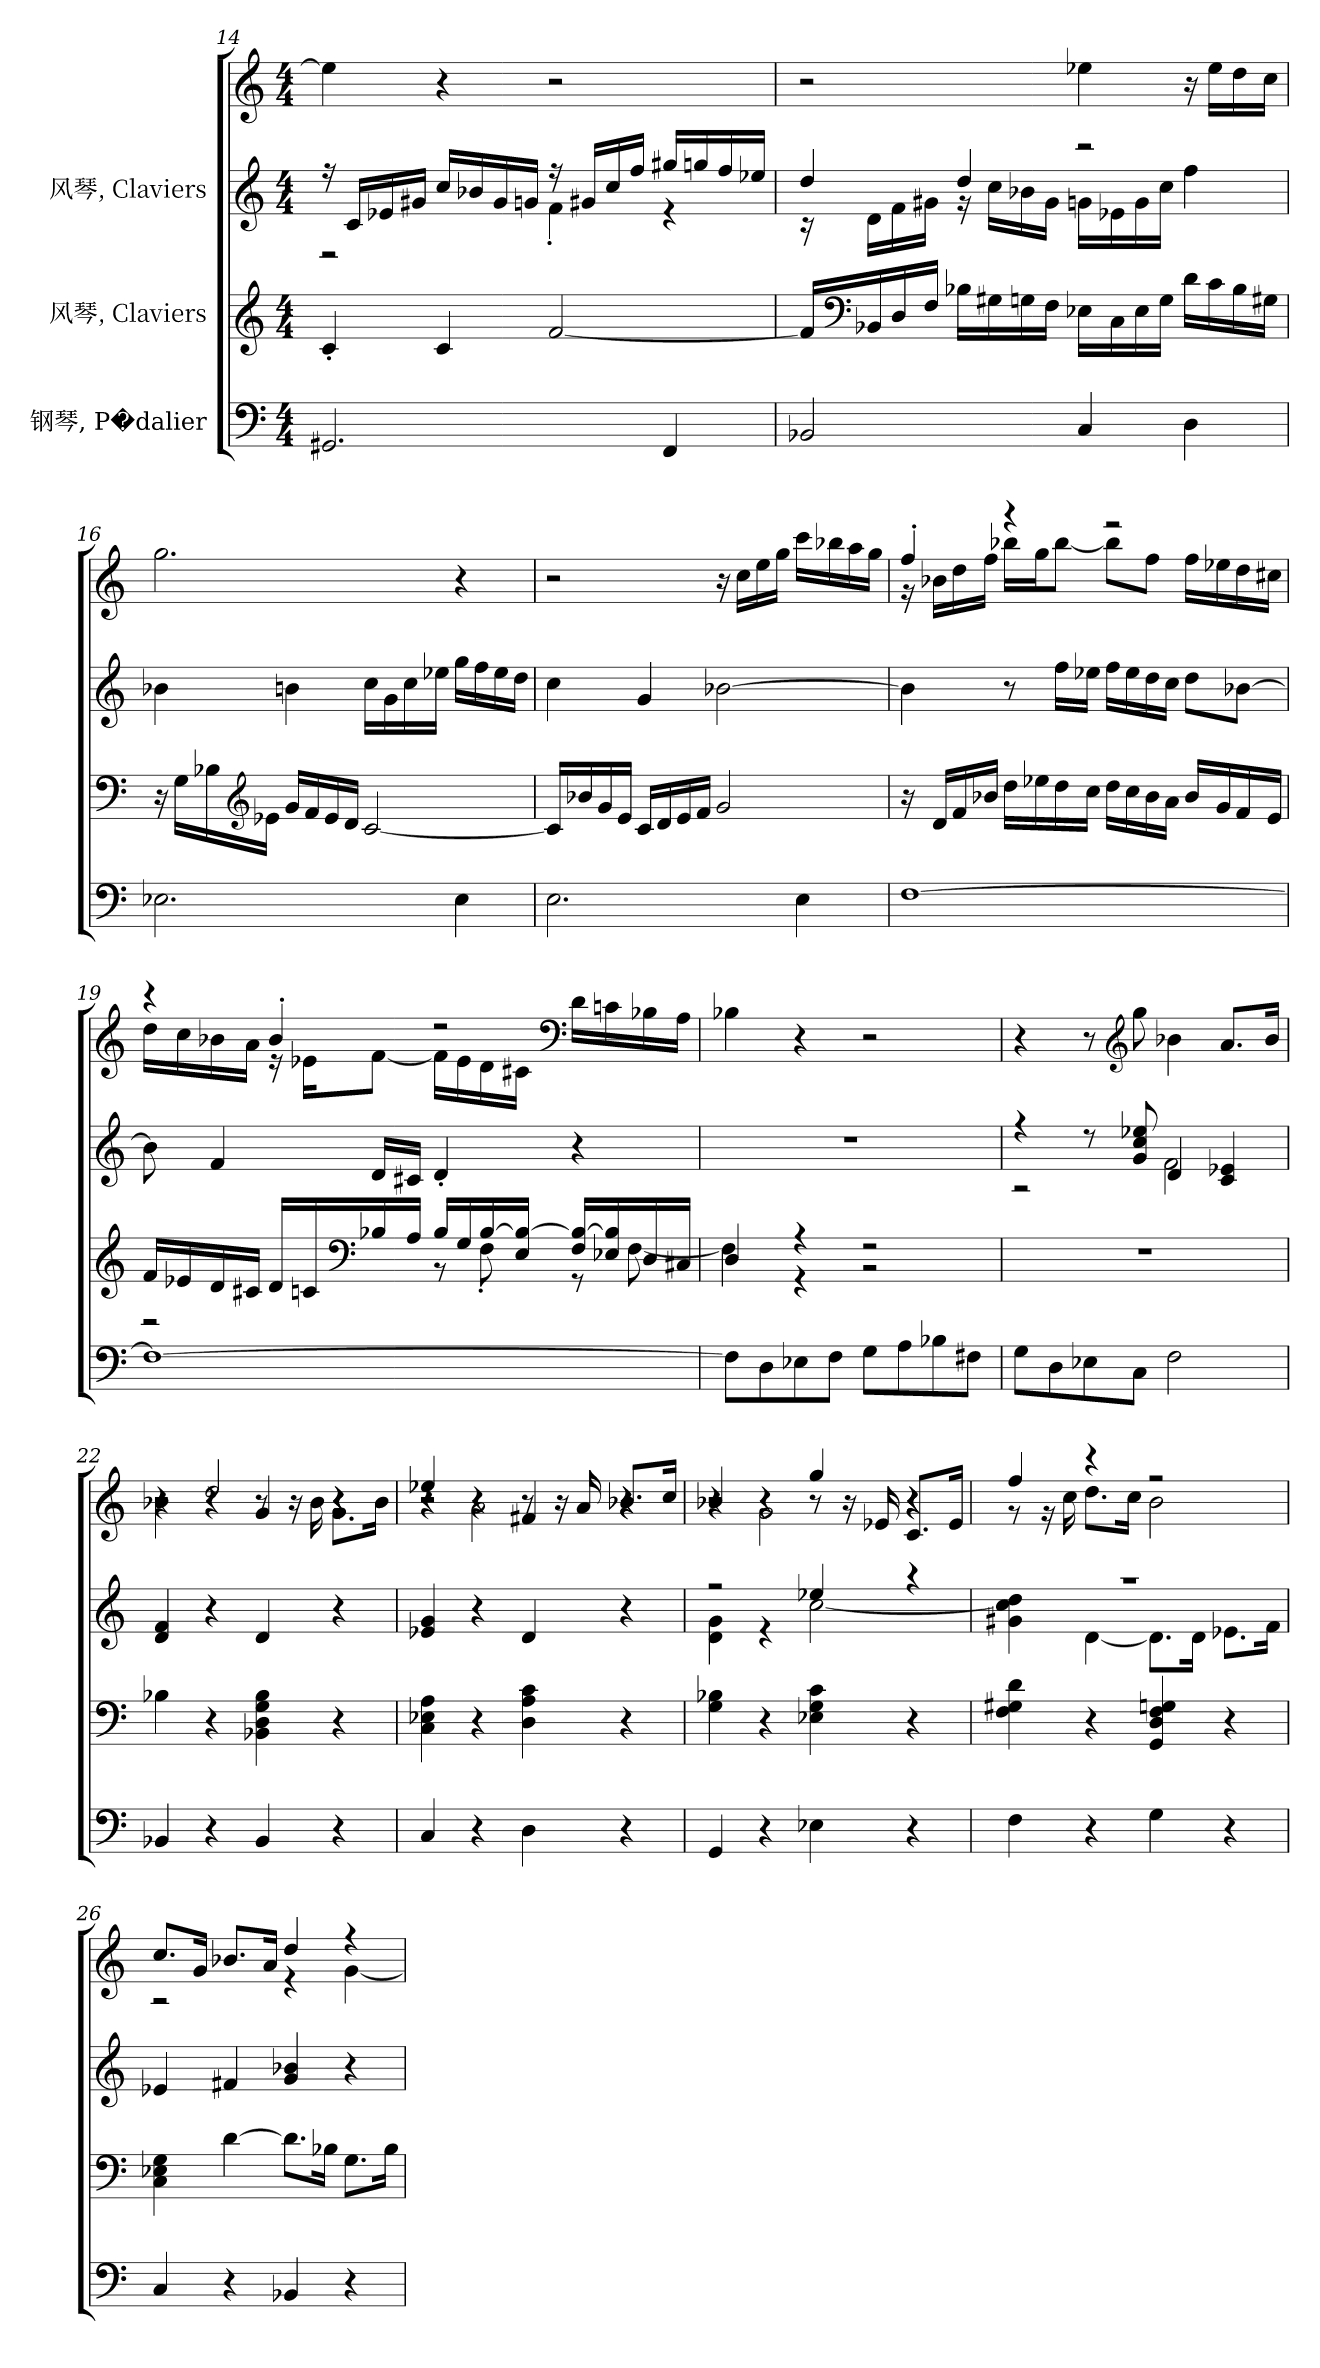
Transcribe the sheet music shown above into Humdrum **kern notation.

**kern	**kern	**kern	**kern
*part3	*part2	*part1	*part1
*staff4	*staff3	*staff2	*staff1
*I"钢琴, P�dalier	*I"风琴, Claviers	*I"风琴, Claviers	*
!!LO:LB:g=z
*clefF4	*clefG2	*clefG2	*clefG2
*k[]	*k[]	*k[]	*k[]
*M4/4	*M4/4	*M4/4	*M4/4
=14	=14	=14	=14
*	*	*^	*
2.GG#X/	4c'/	16r	2r	4ee-\]
.	.	16c/LL	.	.
.	.	16e-X/	.	.
.	.	16g#X/JJ	.	.
.	4c/	16cc/LL	.	4r
.	.	16b-X/	.	.
.	.	16g#/	.	.
.	.	16gn/JJ	.	.
.	[2f/	16r	4f'\	2r
.	.	16g#X/LL	.	.
.	.	16cc/	.	.
.	.	16ff/JJ	.	.
4FF/	.	16gg#X/LL	4r	.
.	.	16ggn/	.	.
.	.	16ff/	.	.
.	.	16ee-X/JJ	.	.
!!LO:PB:g=z
=15	=15	=15	=15	=15
2BB-X/	16f/LL]	4dd/	16r	2r
*	*clefF4	*	*	*
.	16BB-X/	.	16d\LL	.
.	16D/	.	16f\	.
.	16F/JJ	.	16g#X\JJ	.
.	16B-X\LL	4dd/	16r	.
.	16G#X\	.	16cc\LL	.
.	16Gn\	.	16b-X\	.
.	16F\JJ	.	16g#\JJ	.
4C/	16E-X\LL	2r	16gn\LL	4ee-X\
.	16C\	.	16e-X\	.
.	16E-\	.	16g\	.
.	16G\JJ	.	16cc\JJ	.
4D\	16d\LL	.	4ff\	16r
.	16c\	.	.	16ee-\LL
.	16B-\	.	.	16dd\
.	16G#X\JJ	.	.	16cc\JJ
*	*	*v	*v	*
=16	=16	=16	=16
2.E-X\	16r	4b-X\	2.gg\
.	16G\LL	.	.
.	16B-X\	.	.
*	*clefG2	*	*
.	16e-X\JJ	.	.
.	16g/LL	4bn\	.
.	16f/	.	.
.	16e-/	.	.
.	16d/JJ	.	.
.	[2c/	16cc\LL	.
.	.	16g\	.
.	.	16cc\	.
.	.	16ee-X\JJ	.
4E-\	.	16gg\LL	4r
.	.	16ff\	.
.	.	16ee-\	.
.	.	16dd\JJ	.
!!LO:LB:g=z
=17	=17	=17	=17
2.E\	16c/LL]	4cc\	2r
.	16b-X/	.	.
.	16g/	.	.
.	16e/JJ	.	.
.	16c/LL	4g/	.
.	16d/	.	.
.	16e/	.	.
.	16f/JJ	.	.
.	2g/	[2b-X\	16r
.	.	.	16cc\LL
.	.	.	16ee\
.	.	.	16gg\JJ
4E\	.	.	16ccc\LL
.	.	.	16bb-X\
.	.	.	16aa\
.	.	.	16gg\JJ
=18	=18	=18	=18
*	*	*	*^
[1F	16r	4b-\]	4ff'/	16r
.	16d/LL	.	.	16b-X\LL
.	16f/	.	.	16dd\
.	16b-X/JJ	.	.	16ff\JJ
.	16dd\LL	8r	4r	16bb-X\LL
.	16ee-X\	.	.	16gg\J
.	16dd\	16ff\LL	.	[8bb-\J
.	16cc\JJ	16ee-X\JJ	.	.
.	16dd\LL	16ff\LL	2r	8bb-\L]
.	16cc\	16ee-\	.	.
.	16b-\	16dd\	.	8ff\J
.	16a\JJ	16cc\JJ	.	.
.	16b-/LL	8dd\L	.	16ff\LL
.	16g/	.	.	16ee-X\
.	16f/	[8b-X\J	.	16dd\
.	16e/JJ	.	.	16cc#X\JJ
!!LO:LB:g=z	!!
=19	=19	=19	=19	=19
*	*^	*	*	*
1F_	16f/LL	2r	8b-\]	4r	16dd\LL
.	16e-X/	.	.	.	16cc\
.	16d/	.	4f/	.	16b-X\
.	16c#X/JJ	.	.	.	16a\JJ
.	16d/LL	.	.	4b-'/	16r
.	16cn/	.	.	.	16e-X\KL
*	*clefF4	*	*	*	*
.	16B-X/	.	16d/LL	.	[8f\J
.	16A/JJ	.	16c#X/JJ	.	.
.	16B-/LL	8r	4d'/	2r	16f\LL]
.	16G/	.	.	.	16e-\
.	[16B-/	8F'\	.	.	16d\
.	16E/ 16B-/_JJ	.	.	.	16c#X\JJ
*	*	*	*	*clefF4	*
.	16F/ 16B-/_LL	8r	4r	.	16d\LL
.	16E-X/ 16B-/]	.	.	.	16cn\
.	16D/	[8F\	.	.	16B-X\
.	16C#X/JJ	.	.	.	16A\JJ
*	*	*	*	*v	*v
=20	=20	=20	=20	=20
8F\L]	4D/	4F\]	1r	4B-X\
8D\	.	.	.	.
8E-X\	4r	4r	.	4r
8F\J	.	.	.	.
8G\L	2r	2r	.	2r
8A\	.	.	.	.
8B-X\	.	.	.	.
8F#X\J	.	.	.	.
*	*v	*v	*	*
!!LO:PB:g=z
=21	=21	=21	=21
*	*	*^	*
8G\L	1r	4r	2r	4r
8D\	.	.	.	.
8E-X\	.	8r	.	8r
*	*	*	*	*clefG2
8C\J	.	8g/ 8cc/ 8ee-X/	.	8gg\
2F\	.	4d/	2f\	4b-X\
.	.	4c/ 4e-X/	.	8.a/L
.	.	.	.	16b-/Jk
*	*	*v	*v	*
=22	=22	=22	=22
*	*	*	*^
*	*	*	*	*^
4BB-X/	4B-X\	4d/ 4f/	4r	4b-X\	2r
4r	4r	4r	2dd/	4r	.
4BB-/	4BB-X\ 4D\ 4G\ 4B-\	4d/	.	8r	4g/
.	.	.	.	16r	.
.	.	.	.	16b-\	.
4r	4r	4r	4r	8.g\L	4r
.	.	.	.	16b-\Jk	.
=23	=23	=23	=23	=23	=23
4C/	4C\ 4E-X\ 4A\	4e-X/ 4g/	4ee-X/	4r	2r
4r	4r	4r	4r	2a\	.
4D\	4D\ 4A\ 4c\	4d/	8r	.	4f#X/
.	.	.	16r	.	.
.	.	.	16a/	.	.
4r	4r	4r	8.b-X/L	4r	4r
.	.	.	16cc/Jk	.	.
=24	=24	=24	=24	=24	=24
*	*	*^	*	*	*
4GG/	4G\ 4B-X\	2r	4d\ 4g\	2r	4r	4b-X/
4r	4r	.	4r	.	2g\	4r
4E-X\	4E-X\ 4G\ 4c\	4ee-X/	[2cc\	4gg/	.	8r
.	.	.	.	.	.	16r
.	.	.	.	.	.	16e-X/
4r	4r	4r	.	4r	4r	8.c/L
.	.	.	.	.	.	16e-/Jk
*	*	*	*	*	*v	*v
!!LO:LB:g=z
=25	=25	=25	=25	=25	=25
4F\	4F\ 4G#X\ 4d\	1r	4g#X\ 4cc\] 4dd\	4ff/	8r
.	.	.	.	.	16r
.	.	.	.	.	16cc\
4r	4r	.	[4d\	4r	8.dd\L
.	.	.	.	.	16cc\Jk
4G\	4GG/ 4D/ 4F/ 4Gn/	.	8.d\L]	2r	2b\
.	.	.	16d\Jk	.	.
4r	4r	.	8.e-X\L	.	.
.	.	.	16f\Jk	.	.
*	*	*v	*v	*	*
=26	=26	=26	=26	=26
4C/	4C\ 4E-X\ 4G\	4e-X/	8.cc/L	2r
.	.	.	16g/Jk	.
4r	[4d\	4f#X/	8.b-X/L	.
.	.	.	16a/Jk	.
4BB-X/	8.d\L]	4g/ 4b-X/	4dd/	4r
.	16B-X\Jk	.	.	.
4r	8.G\L	4r	4r	[4g\
.	16B-\Jk	.	.	.
*	*	*	*v	*v
=	=	=	=
*-	*-	*-	*-
